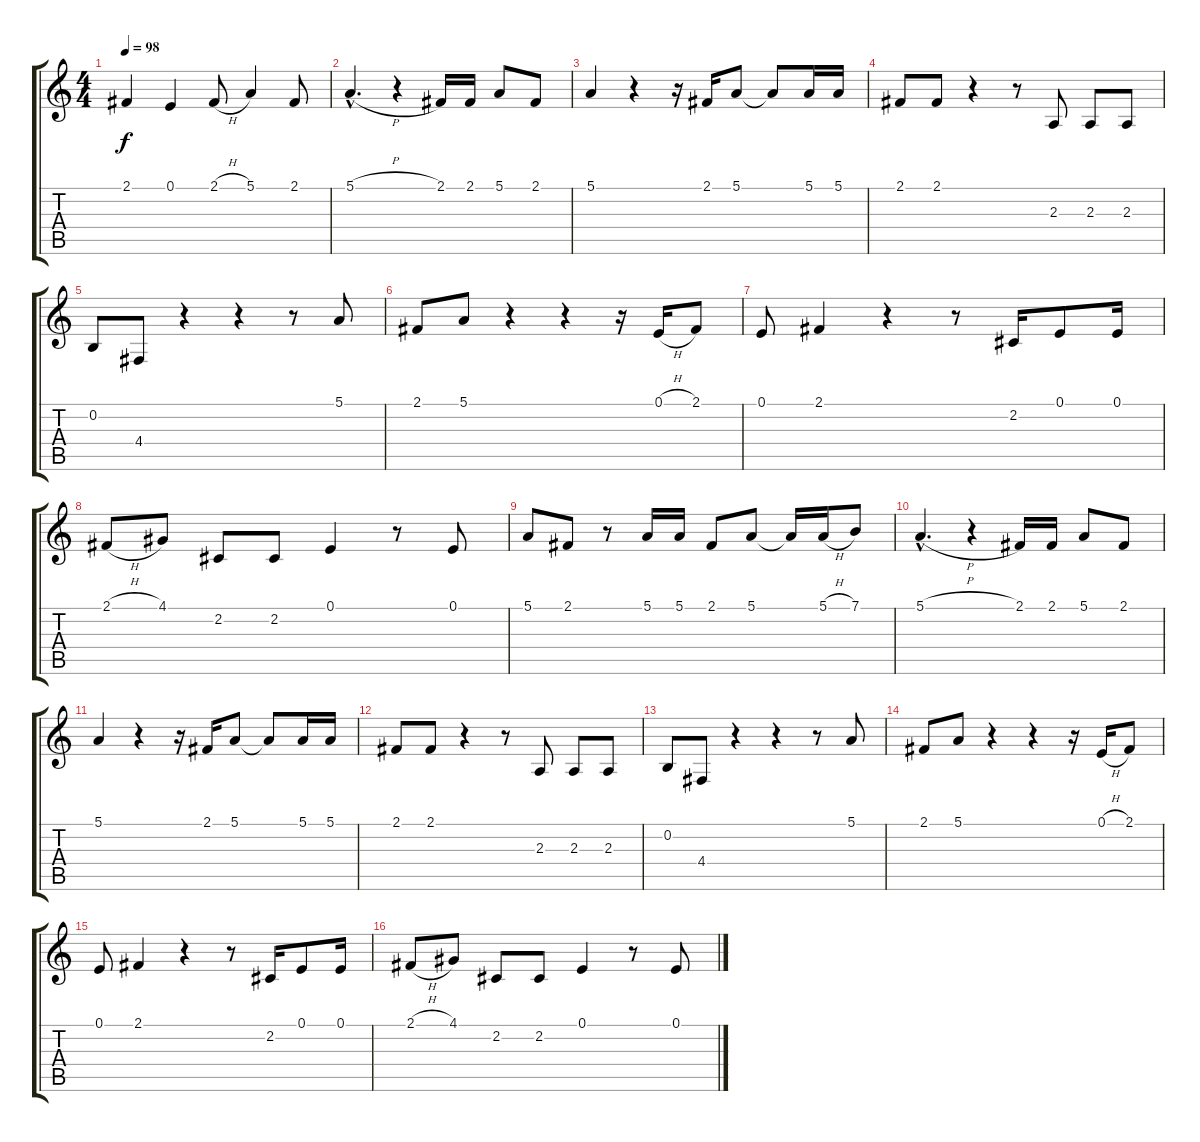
\track "" {instrument sopranosax}
\staff {score tabs}
\tuning (E4 B3 G3 D3 A2 E2) {hide}
\ts (4 4)
\tempo 98
\clef g2
\ks c
2.1.4{dy f} 0.1.4 2.1{h}.8 5.1.4 2.1.8 |
5.1{h hac}.4{d} r.4 2.1.16 2.1.16 5.1.8 2.1.8 |
5.1.4 r.4 r.16 2.1.16 5.1.8 5.1{t}.8 5.1.16 5.1.16 |
2.1.8 2.1.8 r.4 r.8 2.3.8 2.3.8 2.3.8 |
0.2.8 4.4.8 r.4 r.4 r.8 5.1.8 |
2.1.8 5.1.8 r.4 r.4 r.16 0.1{h}.16 2.1.8 |
0.1.8 2.1.4 r.4 r.8 2.2.16 0.1.8 0.1.16 |
2.1{h}.8 4.1.8 2.2.8 2.2.8 0.1.4 r.8 0.1.8 |
5.1.8 2.1.8 r.8 5.1.16 5.1.16 2.1.8 5.1.8 5.1{t}.16 5.1{h}.16 7.1.8 |
5.1{h hac}.4{d} r.4 2.1.16 2.1.16 5.1.8 2.1.8 |
5.1.4 r.4 r.16 2.1.16 5.1.8 5.1{t}.8 5.1.16 5.1.16 |
2.1.8 2.1.8 r.4 r.8 2.3.8 2.3.8 2.3.8 |
0.2.8 4.4.8 r.4 r.4 r.8 5.1.8 |
2.1.8 5.1.8 r.4 r.4 r.16 0.1{h}.16 2.1.8 |
0.1.8 2.1.4 r.4 r.8 2.2.16 0.1.8 0.1.16 |
2.1{h}.8 4.1.8 2.2.8 2.2.8 0.1.4 r.8 0.1.8
